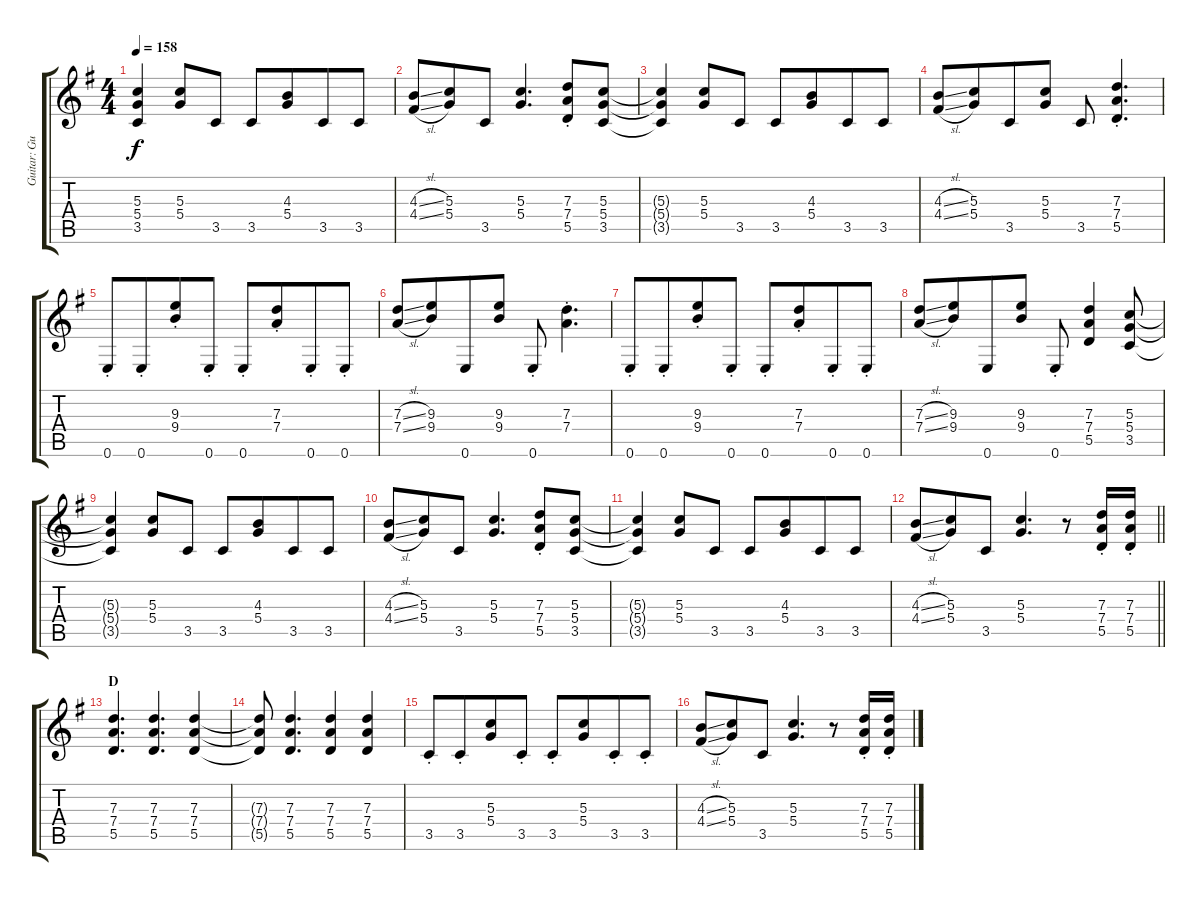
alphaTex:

\track ("Guitar: Guy" "Guitar: Gu") {instrument distortionguitar}
\staff {score tabs}
\tuning (E4 B3 G3 D3 A2 E2) {hide}
\ts (4 4)
\tempo 158
\clef g2
\ks g
(5.3{t} 5.4{t} 3.5{t}).4{dy f} (5.3 5.4).8 3.5.8 3.5.8 (4.3 5.4).8{beam merge} 3.5.8 3.5.8 |
(4.3{sl} 4.4{sl}).8 (5.3 5.4).8{beam merge} 3.5.8 (5.3 5.4).4{d} (7.3{st} 7.4{st} 5.5).8 (5.3 5.4 3.5).8 |
(5.3{t} 5.4{t} 3.5{t}).4 (5.3 5.4).8 3.5.8 3.5.8 (4.3 5.4).8{beam merge} 3.5.8 3.5.8 |
(4.3{sl} 4.4{sl}).8 (5.3 5.4).8{beam merge} 3.5.8 (5.3 5.4).8{beam split} 3.5.8 (7.3{st} 7.4{st} 5.5).4{d} |
0.6{st}.8 0.6{st}.8{beam merge} (9.3{st} 9.4{st}).8 0.6{st}.8 0.6{st}.8 (7.3{st} 7.4{st}).8{beam merge} 0.6{st}.8 0.6{st}.8 |
(7.3{sl} 7.4{sl}).8 (9.3 9.4).8{beam merge} 0.6.8 (9.3 9.4).8 0.6{st}.8 (7.3{st} 7.4{st}).4{d} |
0.6{st}.8 0.6{st}.8{beam merge} (9.3{st} 9.4{st}).8 0.6{st}.8 0.6{st}.8 (7.3{st} 7.4{st}).8{beam merge} 0.6{st}.8 0.6{st}.8 |
(7.3{sl} 7.4{sl}).8 (9.3 9.4).8{beam merge} 0.6.8 (9.3 9.4).8 0.6{st}.8 (7.3 7.4 5.5).4 (5.3 5.4 3.5).8 |
(5.3{t} 5.4{t} 3.5{t}).4 (5.3 5.4).8 3.5.8 3.5.8 (4.3 5.4).8{beam merge} 3.5.8 3.5.8 |
(4.3{sl} 4.4{sl}).8 (5.3 5.4).8{beam merge} 3.5.8 (5.3 5.4).4{d} (7.3{st} 7.4{st} 5.5).8 (5.3 5.4 3.5).8 |
(5.3{t} 5.4{t} 3.5{t}).4 (5.3 5.4).8 3.5.8 3.5.8 (4.3 5.4).8{beam merge} 3.5.8 3.5.8 |
\barLineRight lightlight
(4.3{sl} 4.4{sl}).8 (5.3 5.4).8{beam merge} 3.5.8 (5.3 5.4).4{d beam split} r.8 (7.3{st} 7.4{st} 5.5).16 (7.3{st} 7.4{st} 5.5).16 |
\section ("" "D")
(7.3 7.4 5.5).4{d} (7.3 7.4 5.5).4{d} (7.3 7.4 5.5).4 |
(7.3{t} 7.4{t} 5.5{t}).8 (7.3 7.4 5.5).4{d} (7.3 7.4 5.5).4 (7.3 7.4 5.5).4 |
3.5{st}.8 3.5{st}.8{beam merge} (5.3 5.4).8 3.5{st}.8 3.5{st}.8 (5.3 5.4).8{beam merge} 3.5{st}.8 3.5{st}.8 |
(4.3{sl} 4.4{sl}).8 (5.3 5.4).8{beam merge} 3.5.8 (5.3 5.4).4{d beam split} r.8 (7.3{st} 7.4{st} 5.5).16 (7.3{st} 7.4{st} 5.5).16
